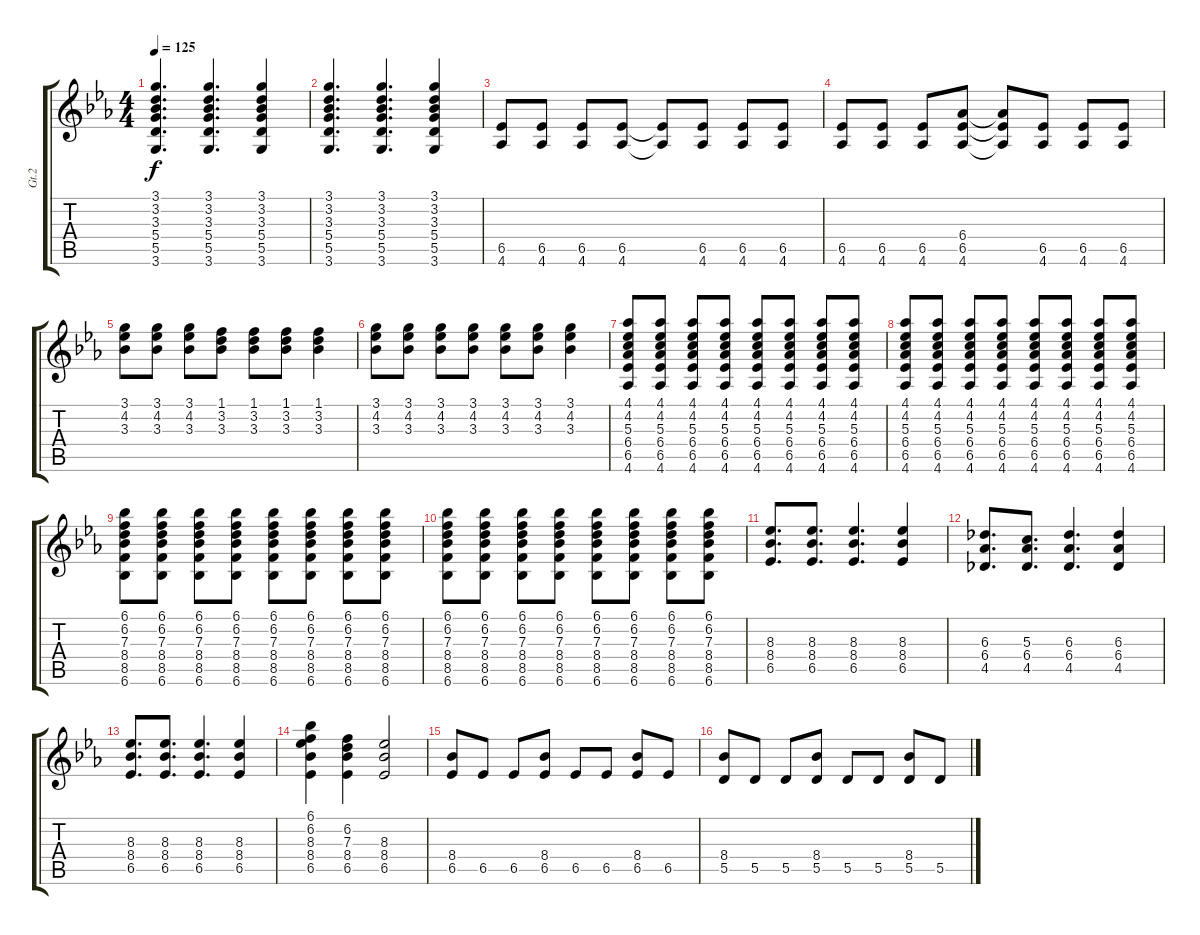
\track ("Gt.2" "Gt.2") {instrument electricguitarmuted bank 115}
\staff {score tabs}
\tuning (E4 B3 G3 D3 A2 E2) {hide}
\ts (4 4)
\tempo 125
\clef g2
\ks eb
(3.1 3.2 3.3 5.4 5.5 3.6).4{d dy f} (3.1 3.2 3.3 5.4 5.5 3.6).4{d} (3.1 3.2 3.3 5.4 5.5 3.6).4 |
(3.1 3.2 3.3 5.4 5.5 3.6).4{d} (3.1 3.2 3.3 5.4 5.5 3.6).4{d} (3.1 3.2 3.3 5.4 5.5 3.6).4 |
(6.5 4.6).8 (6.5 4.6).8 (6.5 4.6).8 (6.5 4.6).8 (6.5{t} 4.6{t}).8 (6.5 4.6).8 (6.5 4.6).8 (6.5 4.6).8 |
(6.5 4.6).8 (6.5 4.6).8 (6.5 4.6).8 (6.4 6.5 4.6).8 (6.4{t} 6.5{t} 4.6{t}).8 (6.5 4.6).8 (6.5 4.6).8 (6.5 4.6).8 |
(3.1 4.2 3.3).8 (3.1 4.2 3.3).8 (3.1 4.2 3.3).8 (1.1 3.2 3.3).8 (1.1 3.2 3.3).8 (1.1 3.2 3.3).8 (1.1 3.2 3.3).4 |
(3.1 4.2 3.3).8 (3.1 4.2 3.3).8 (3.1 4.2 3.3).8 (3.1 4.2 3.3).8 (3.1 4.2 3.3).8 (3.1 4.2 3.3).8 (3.1 4.2 3.3).4 |
(4.1 4.2 5.3 6.4 6.5 4.6).8 (4.1 4.2 5.3 6.4 6.5 4.6).8 (4.1 4.2 5.3 6.4 6.5 4.6).8 (4.1 4.2 5.3 6.4 6.5 4.6).8 (4.1 4.2 5.3 6.4 6.5 4.6).8 (4.1 4.2 5.3 6.4 6.5 4.6).8 (4.1 4.2 5.3 6.4 6.5 4.6).8 (4.1 4.2 5.3 6.4 6.5 4.6).8 |
(4.1 4.2 5.3 6.4 6.5 4.6).8 (4.1 4.2 5.3 6.4 6.5 4.6).8 (4.1 4.2 5.3 6.4 6.5 4.6).8 (4.1 4.2 5.3 6.4 6.5 4.6).8 (4.1 4.2 5.3 6.4 6.5 4.6).8 (4.1 4.2 5.3 6.4 6.5 4.6).8 (4.1 4.2 5.3 6.4 6.5 4.6).8 (4.1 4.2 5.3 6.4 6.5 4.6).8 |
(6.1 6.2 7.3 8.4 8.5 6.6).8 (6.1 6.2 7.3 8.4 8.5 6.6).8 (6.1 6.2 7.3 8.4 8.5 6.6).8 (6.1 6.2 7.3 8.4 8.5 6.6).8 (6.1 6.2 7.3 8.4 8.5 6.6).8 (6.1 6.2 7.3 8.4 8.5 6.6).8 (6.1 6.2 7.3 8.4 8.5 6.6).8 (6.1 6.2 7.3 8.4 8.5 6.6).8 |
(6.1 6.2 7.3 8.4 8.5 6.6).8 (6.1 6.2 7.3 8.4 8.5 6.6).8 (6.1 6.2 7.3 8.4 8.5 6.6).8 (6.1 6.2 7.3 8.4 8.5 6.6).8 (6.1 6.2 7.3 8.4 8.5 6.6).8 (6.1 6.2 7.3 8.4 8.5 6.6).8 (6.1 6.2 7.3 8.4 8.5 6.6).8 (6.1 6.2 7.3 8.4 8.5 6.6).8 |
(8.3 8.4 6.5).8{d} (8.3 8.4 6.5).8{d} (8.3 8.4 6.5).4{d} (8.3 8.4 6.5).4 |
(6.3 6.4 4.5).8{d} (5.3 6.4 4.5).8{d} (6.3 6.4 4.5).4{d} (6.3 6.4 4.5).4 |
(8.3 8.4 6.5).8{d} (8.3 8.4 6.5).8{d} (8.3 8.4 6.5).4{d} (8.3 8.4 6.5).4 |
(6.1 6.2 8.3 8.4 6.5).4 (6.2 7.3 8.4 6.5).4 (8.3 8.4 6.5).2 |
(8.4 6.5).8 6.5.8 6.5.8 (8.4 6.5).8 6.5.8 6.5.8 (8.4 6.5).8 6.5.8 |
(8.4 5.5).8 5.5.8 5.5.8 (8.4 5.5).8 5.5.8 5.5.8 (8.4 5.5).8 5.5.8
